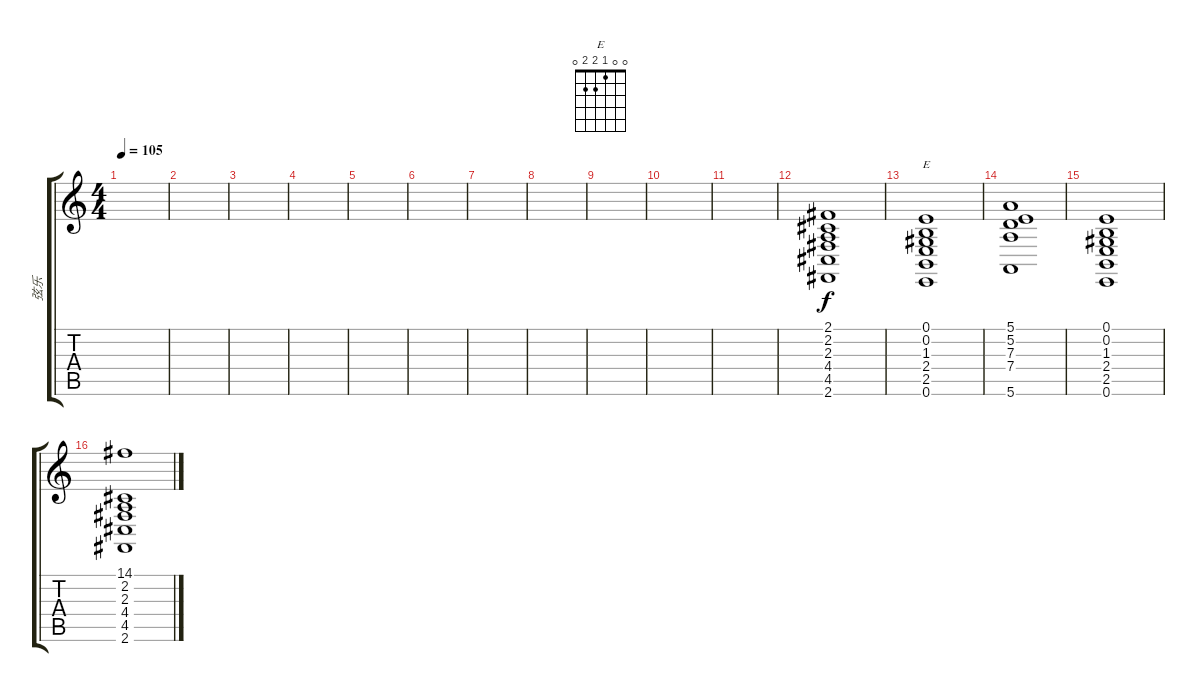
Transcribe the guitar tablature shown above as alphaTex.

\track ("弦乐" "弦乐") {instrument stringensemble1}
\staff {score tabs}
\tuning (E4 B3 G3 D3 A2 E2) {hide}
\chord ("E" 0 0 1 2 2 0)
\ts (4 4)
\tempo 105
\clef g2
\ks c
|
|
|
|
|
|
|
|
|
|
|
(2.1 2.2 2.3 4.4 4.5 2.6).1 |
(0.1 0.2 1.3 2.4 2.5 0.6).1{ch "E"} |
(5.1 5.2 7.3 7.4 5.6).1 |
(0.1 0.2 1.3 2.4 2.5 0.6).1 |
(14.1 2.2 2.3 4.4 4.5 2.6).1
